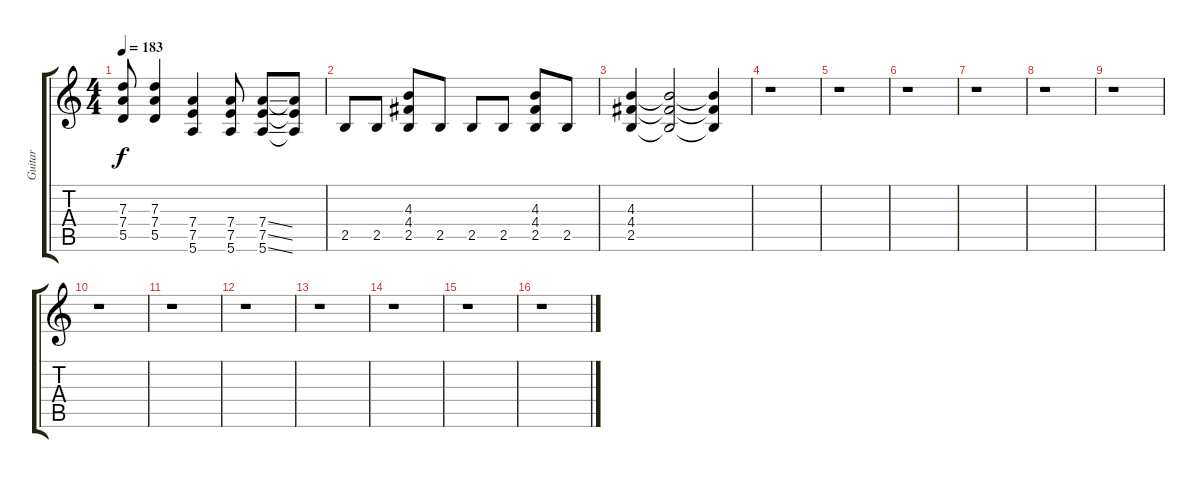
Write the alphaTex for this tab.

\track ("Guitar" "Guitar") {instrument overdrivenguitar}
\staff {score tabs}
\tuning (E4 B3 G3 D3 A2 E2) {hide}
\ts (4 4)
\tempo 183
\clef g2
\ks c
(7.3 7.4 5.5).8{dy f} (7.3 7.4 5.5).4 (7.4 7.5 5.6).4 (7.4 7.5 5.6).8 (7.4{ss} 7.5{ss} 5.6{ss}).8 (7.4{t} 7.5{t} 5.6{t}).8 |
2.5.8 2.5.8 (4.3 4.4 2.5).8 2.5.8 2.5.8 2.5.8 (4.3 4.4 2.5).8 2.5.8 |
(4.3 4.4 2.5).4 (4.3{t} 4.4{t} 2.5{t}).2 (4.3{t} 4.4{t} 2.5{t}).4 |
r.1 |
r.1 |
r.1 |
r.1 |
r.1 |
r.1 |
r.1 |
r.1 |
r.1 |
r.1 |
r.1 |
r.1 |
r.1
